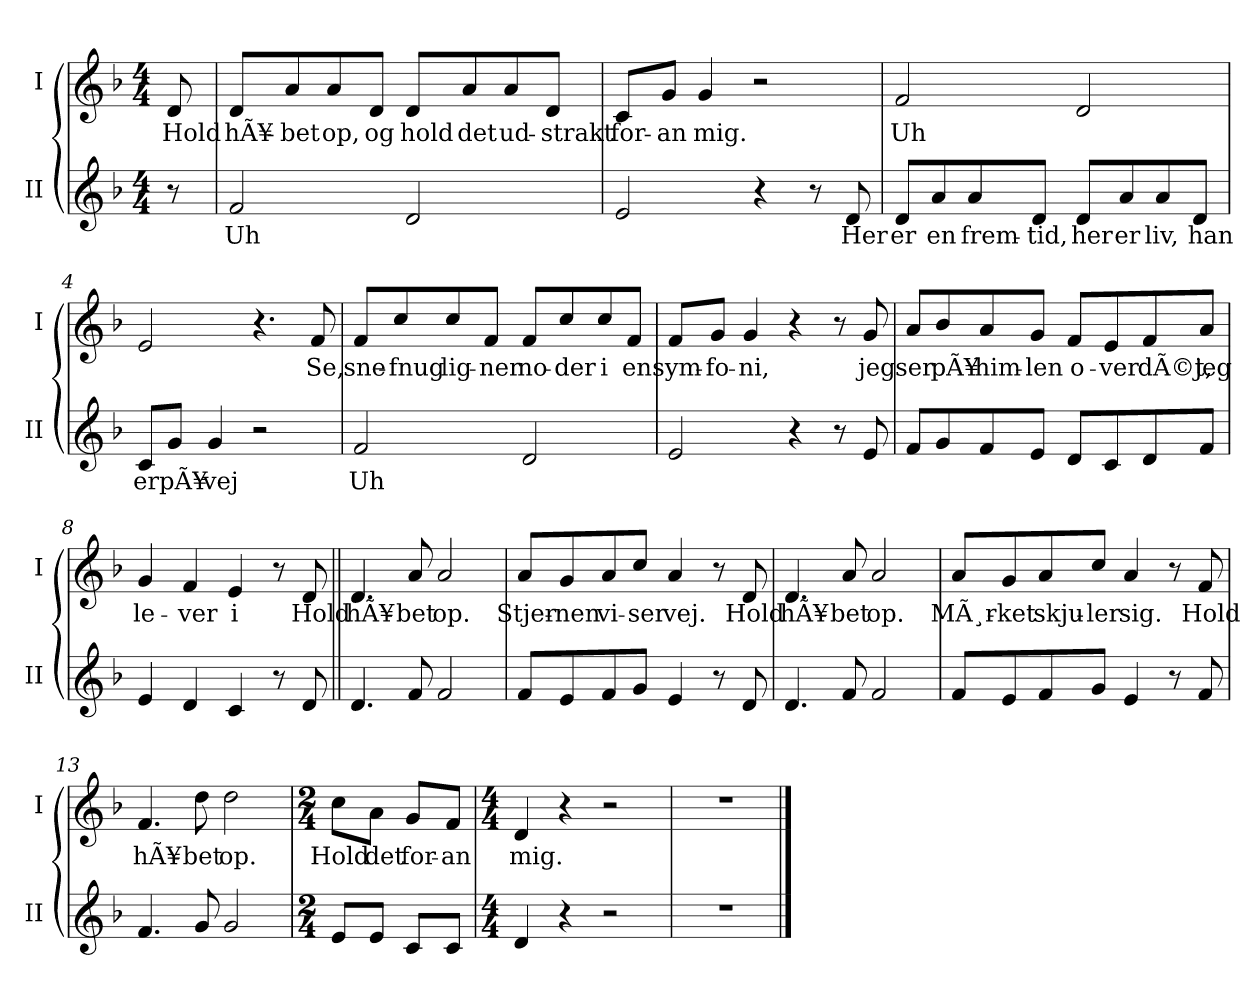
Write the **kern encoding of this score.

**kern	**text	**kern	**text
*part2	*part2	*part1	*part1
*staff2	*staff2	*staff1	*staff1
*I"II	*	*I"I	*
*I'II	*	*I'I	*
*clefG2	*	*clefG2	*
*k[b-]	*	*k[b-]	*
*M4/4	*	*M4/4	*
=	=	=	=
8r	.	8d/	Hold
=1	=1	=1	=1
2f/	Uh	8d/L	hÃ¥-
.	.	8a/	-bet
.	.	8a/	op,
.	.	8d/J	og
2d/	.	8d/L	hold
.	.	8a/	det
.	.	8a/	ud-
.	.	8d/J	-strakt
=2	=2	=2	=2
2e/	.	8c/L	for-
.	.	8g/J	-an
.	.	4g/	mig.
4r	.	2r	.
8r	.	.	.
8d/	Her	.	.
=3	=3	=3	=3
8d/L	er	2f/	Uh
8a/	en	.	.
8a/	frem-	.	.
8d/J	-tid,	.	.
8d/L	her	2d/	.
8a/	er	.	.
8a/	liv,	.	.
8d/J	han	.	.
=4	=4	=4	=4
8c/L	er	2e/	.
8g/J	pÃ¥	.	.
4g/	vej	.	.
2r	.	4.r	.
.	.	8f/	Se,
!!LO:LB:g=z
=5	=5	=5	=5
2f/	Uh	8f/L	sne-
.	.	8cc/	-fnug
.	.	8cc/	lig-
.	.	8f/J	-ner
2d/	.	8f/L	no-
.	.	8cc/	-der
.	.	8cc/	i
.	.	8f/J	en
=6	=6	=6	=6
2e/	.	8f/L	sym-
.	.	8g/J	-fo-
.	.	4g/	-ni,
4r	.	4r	.
8r	.	8r	.
8e/	.	8g/	jeg
=7	=7	=7	=7
8f/L	.	8a/L	ser
8g/	.	8b-/	pÃ¥
8f/	.	8a/	him-
8e/J	.	8g/J	-len
8d/L	.	8f/L	o-
8c/	.	8e/	-ver
8d/	.	8f/	dÃ©t,
8f/J	.	8a/J	jeg
=8	=8	=8	=8
4e/	.	4g/	le-
4d/	.	4f/	-ver
4c/	.	4e/	i
8r	.	8r	.
8d/	.	8d/	Hold
=9||	=9||	=9||	=9||
4.d/	.	4.d/	hÃ¥-
8f/	.	8a/	-bet
2f/	.	2a/	op.
!!LO:LB:g=z
=10	=10	=10	=10
8f/L	.	8a/L	Stjer-
8e/	.	8g/	-nen
8f/	.	8a/	vi-
8g/J	.	8cc/J	-ser
4e/	.	4a/	vej.
8r	.	8r	.
8d/	.	8d/	Hold
=11	=11	=11	=11
4.d/	.	4.d/	hÃ¥-
8f/	.	8a/	-bet
2f/	.	2a/	op.
=12	=12	=12	=12
8f/L	.	8a/L	MÃ¸r-
8e/	.	8g/	-ket
8f/	.	8a/	skju-
8g/J	.	8cc/J	-ler
4e/	.	4a/	sig.
8r	.	8r	.
8f/	.	8f/	Hold
=13	=13	=13	=13
4.f/	.	4.f/	hÃ¥-
8g/	.	8dd\	-bet
2g/	.	2dd\	op.
=14	=14	=14	=14
*M2/4	*	*M2/4	*
8e/L	.	8cc\L	Hold
8e/J	.	8a\J	det
8c/L	.	8g/L	for-
8c/J	.	8f/J	-an
!!LO:LB:g=z
=15	=15	=15	=15
*M4/4	*	*M4/4	*
4d/	.	4d/	mig.
4r	.	4r	.
2r	.	2r	.
=16	=16	=16	=16
1r	.	1r	.
==	==	==	==
*-	*-	*-	*-
